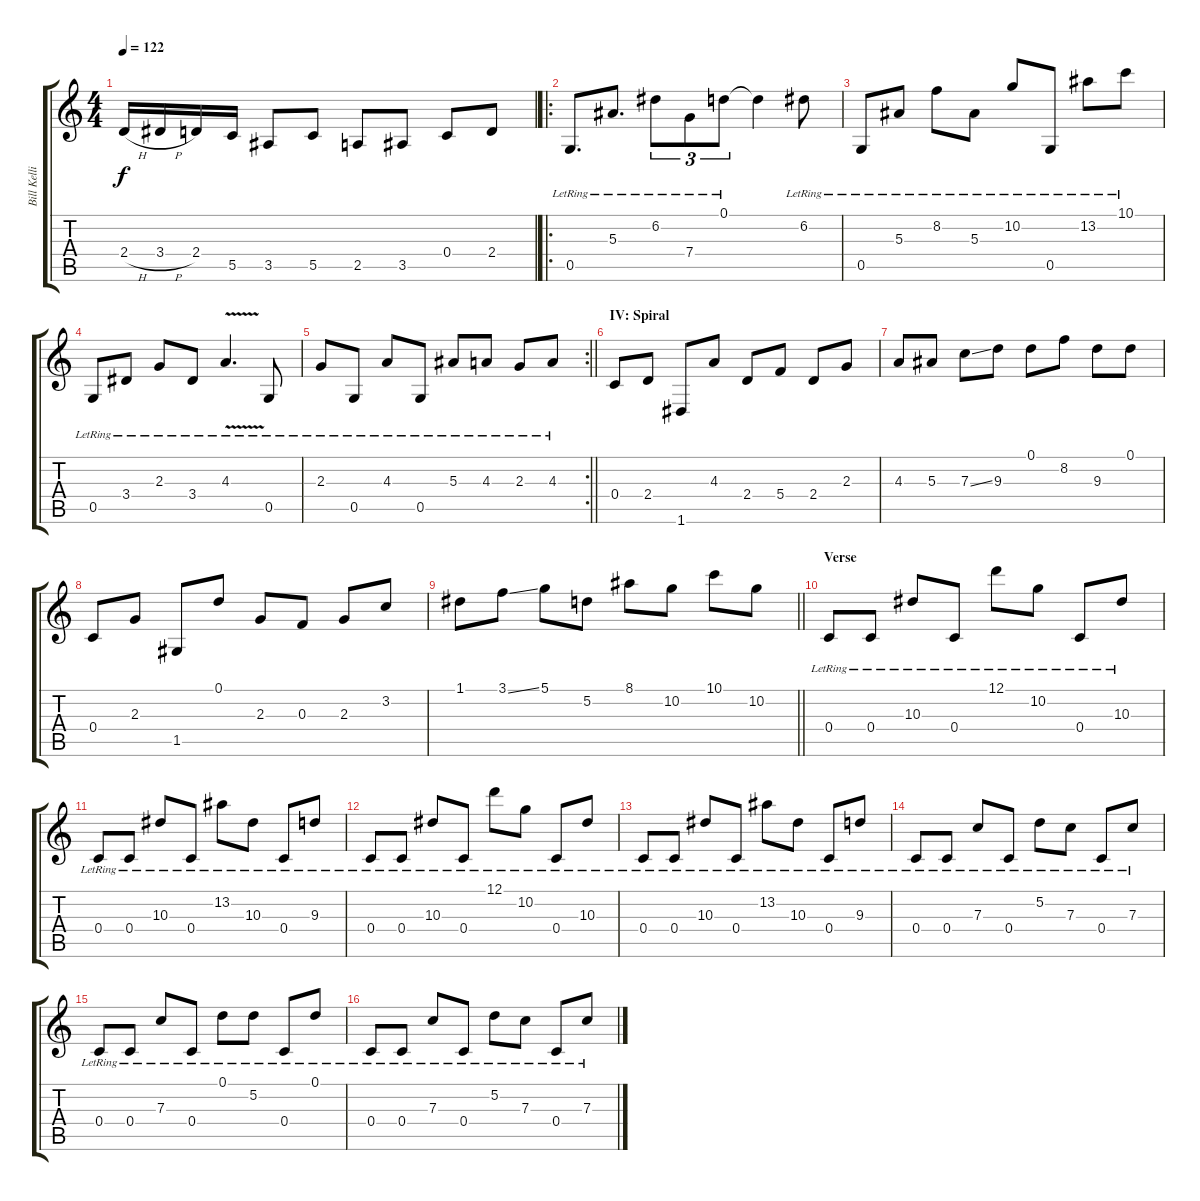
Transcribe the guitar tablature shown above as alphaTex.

\track ("Bill Kelliher" "Bill Kelli") {instrument overdrivenguitar}
\staff {score tabs}
\tuning (D4 A3 F3 C3 G2 D2) {hide}
\ts (4 4)
\tempo 122
\clef g2
\ks c
2.4{h}.16{dy f} 3.4{h}.16 2.4.16 5.5.16 3.5.8 5.5.8 2.5.8 3.5.8 0.4.8 2.4.8 |
\ro
0.5{lr}.8{d} 5.3{lr}.8{d} 6.2{lr}.8{tu (3 2)} 7.4{lr}.8{tu (3 2)} 0.1{lr}.8{tu (3 2)} 0.1{t}.4 6.2{lr}.8 |
0.5{lr}.8 5.3{lr}.8 8.2{lr}.8 5.3{lr}.8 10.2{lr}.8 0.5{lr}.8 13.2{lr}.8 10.1{lr}.8 |
0.5{lr}.8 3.4{lr}.8 2.3{lr}.8 3.4{lr}.8 4.3{v lr}.4{d} 0.5{lr}.8 |
\rc 2
\barLineRight lightlight
2.3{lr}.8 0.5{lr}.8 4.3{lr}.8 0.5{lr}.8 5.3{lr}.8 4.3{lr}.8 2.3{lr}.8 4.3{lr}.8 |
\section ("" "IV: Spiral")
0.4.8 2.4.8 1.6.8 4.3.8 2.4.8 5.4.8 2.4.8 2.3.8 |
4.3.8 5.3.8 7.3{ss}.8 9.3.8 0.1.8 8.2.8 9.3.8 0.1.8 |
0.4.8 2.3.8 1.5.8 0.1.8 2.3.8 0.3.8 2.3.8 3.2.8 |
\barLineRight lightlight
1.1.8 3.1{ss}.8 5.1.8 5.2.8 8.1.8 10.2.8 10.1.8 10.2.8 |
\section ("" "Verse")
0.4{lr}.8{instrument overdrivenguitar} 0.4{lr}.8 10.3{lr}.8 0.4{lr}.8 12.1{lr}.8 10.2{lr}.8 0.4{lr}.8 10.3{lr}.8 |
0.4{lr}.8 0.4{lr}.8 10.3{lr}.8 0.4{lr}.8 13.2{lr}.8 10.3{lr}.8 0.4{lr}.8 9.3{lr}.8 |
0.4{lr}.8 0.4{lr}.8 10.3{lr}.8 0.4{lr}.8 12.1{lr}.8 10.2{lr}.8 0.4{lr}.8 10.3{lr}.8 |
0.4{lr}.8 0.4{lr}.8 10.3{lr}.8 0.4{lr}.8 13.2{lr}.8 10.3{lr}.8 0.4{lr}.8 9.3{lr}.8 |
0.4{lr}.8 0.4{lr}.8 7.3{lr}.8 0.4{lr}.8 5.2{lr}.8 7.3{lr}.8 0.4{lr}.8 7.3{lr}.8 |
0.4{lr}.8 0.4{lr}.8 7.3{lr}.8 0.4{lr}.8 0.1{lr}.8 5.2{lr}.8 0.4{lr}.8 0.1{lr}.8 |
0.4{lr}.8 0.4{lr}.8 7.3{lr}.8 0.4{lr}.8 5.2{lr}.8 7.3{lr}.8 0.4{lr}.8 7.3{lr}.8
